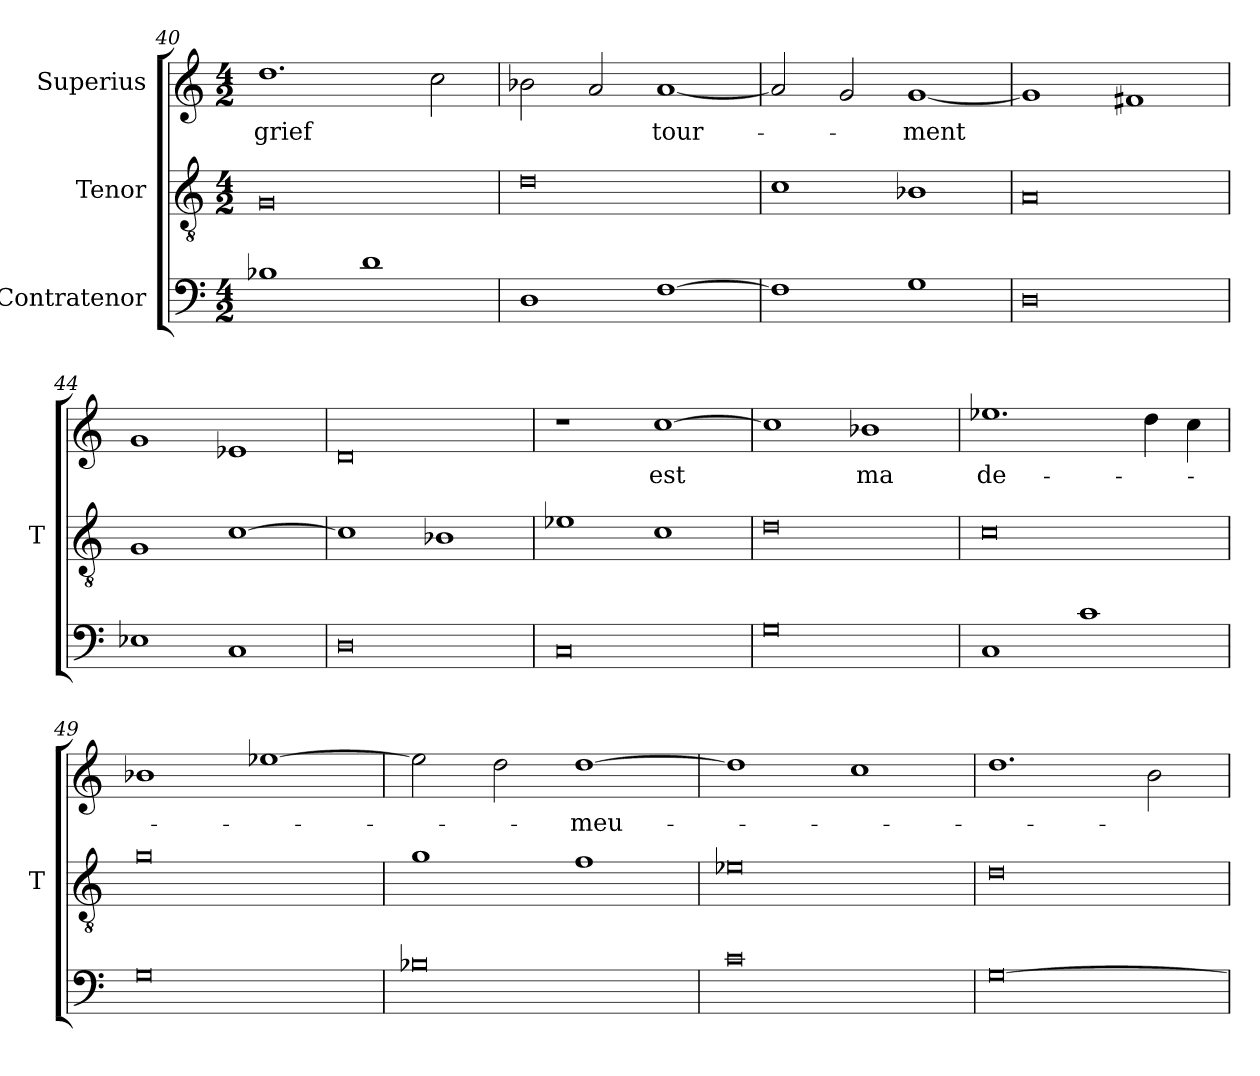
**kern	**kern	**kern	**text
*part3	*part2	*part1	*part1
*staff3	*staff2	*staff1	*staff1
*I"Contratenor	*I"Tenor	*I"Superius	*
*	*I'T	*	*
*clefF4	*clefGv2	*clefG2	*
*M4/2	*M4/2	*M4/2	*
=40	=40	=40	=40
1B-X	0G	1.dd	-grief
1d	.	.	.
.	.	2cc	.
=41	=41	=41	=41
1D	0d	2b-X	.
.	.	2a	.
[1F	.	[1a	tour-
=42	=42	=42	=42
1F]	1c	2a]	.
.	.	2g	.
1G	1B-X	[1g	-ment
=43	=43	=43	=43
0D	0A	1g]	.
.	.	1f#X	.
=44	=44	=44	=44
1E-X	1G	1g	.
1C	[1c	1e-X	.
=45	=45	=45	=45
0D	1c]	0d	.
.	1B-X	.	.
=46	=46	=46	=46
0C	1e-X	1r	.
.	1c	[1cc	-est
=47	=47	=47	=47
0G	0d	1cc]	.
.	.	1b-X	-ma
=48	=48	=48	=48
1C	0c	1.ee-X	de-
1c	.	.	.
.	.	4dd	.
.	.	4cc	.
=49	=49	=49	=49
0G	0g	1b-X	.
.	.	[1ee-X	.
=50	=50	=50	=50
0B-X	1g	2ee-]	.
.	.	2dd	.
.	1f	[1dd	-meu-
=51	=51	=51	=51
0c	0e-X	1dd]	.
.	.	1cc	.
=52	=52	=52	=52
[0G	0d	1.dd	.
.	.	2b	.
=	=	=	=
*-	*-	*-	*-
